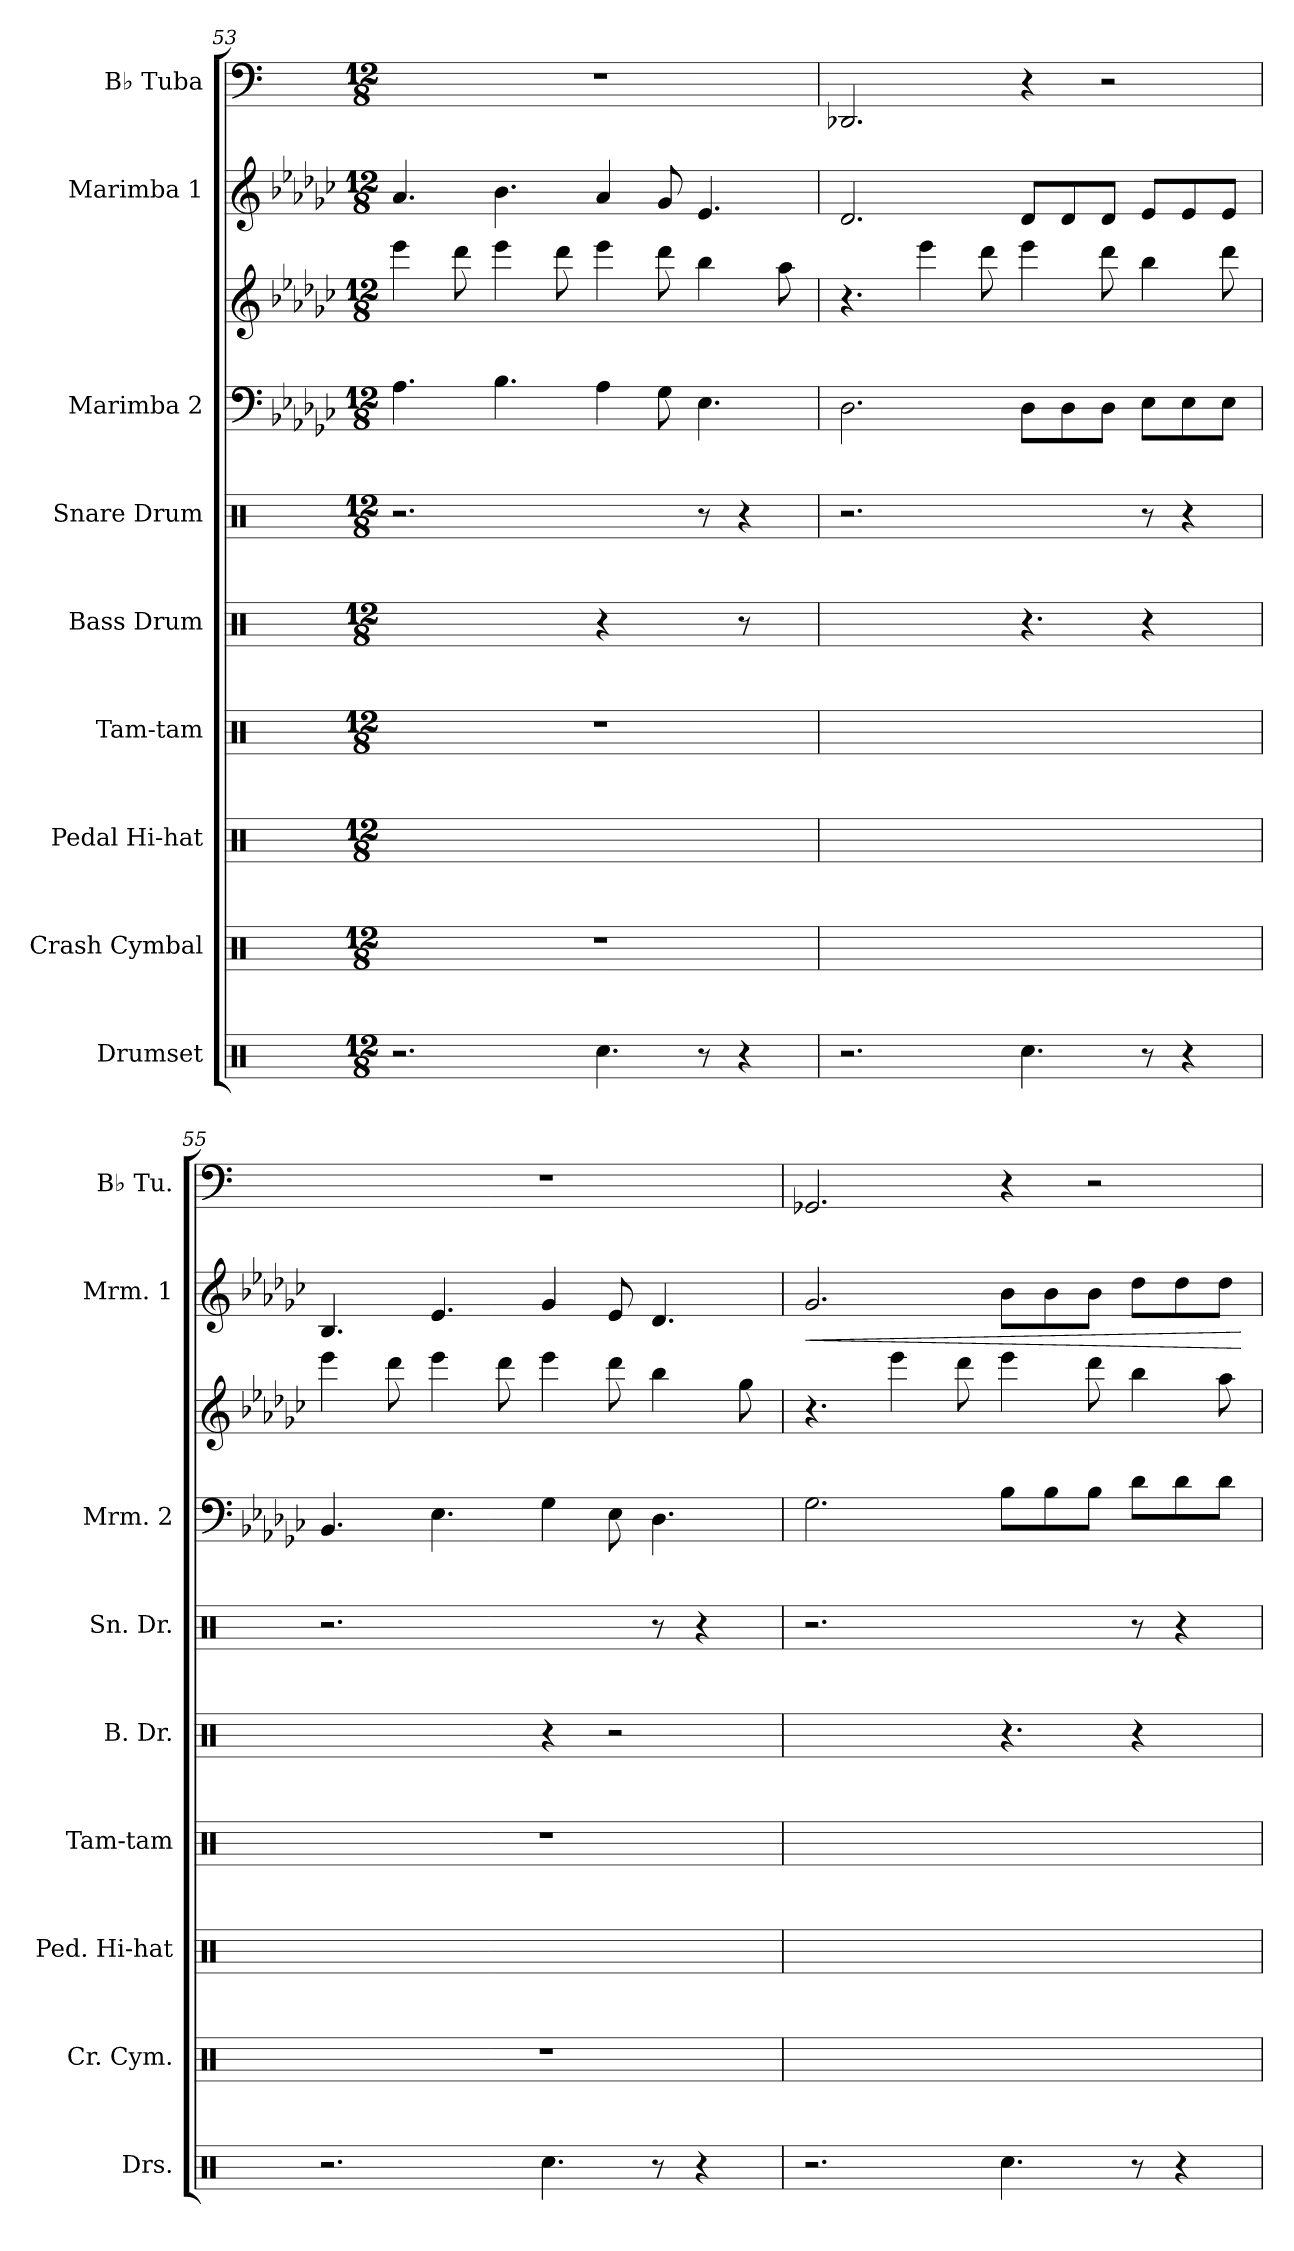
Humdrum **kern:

**kern	**kern	**kern	**kern	**kern	**kern	**kern	**kern	**kern	**dynam	**kern
*part9	*part8	*part7	*part6	*part5	*part4	*part3	*part3	*part2	*part2	*part1
*staff10	*staff9	*staff8	*staff7	*staff6	*staff5	*staff4	*staff3	*staff2	*staff2	*staff1
*I"Drumset	*I"Crash Cymbal	*I"Pedal Hi-hat	*I"Tam-tam	*I"Bass Drum	*I"Snare Drum	*I"Marimba 2	*	*I"Marimba 1	*	*I"B♭ Tuba
*I'Drs.	*I'Cr. Cym.	*I'Ped. Hi-hat	*I'Tam-tam	*I'B. Dr.	*I'Sn. Dr.	*I'Mrm. 2	*	*I'Mrm. 1	*	*I'B♭ Tu.
!!LO:PB:g=z
*clefX	*clefX	*clefX	*clefX	*clefX	*clefX	*clefF4	*clefG2	*clefG2	*	*clefF4
*k[]	*k[]	*k[]	*k[]	*k[]	*k[]	*k[b-e-a-d-g-c-]	*k[b-e-a-d-g-c-]	*k[b-e-a-d-g-c-]	*	*k[]
*C:	*C:	*C:	*C:	*C:	*C:	*G-:	*G-:	*G-:	*	*C:
*M12/8	*M12/8	*M12/8	*M12/8	*M12/8	*M12/8	*M12/8	*M12/8	*M12/8	*	*M12/8
=53	=53	=53	=53	=53	=53	=53	=53	=53	=53	=53
2.r	1.r	4.R\	1.r	4.R\	2.r	4.A-\	4eee-\	4.a-/	.	1.r
.	.	.	.	.	.	.	8ddd-\	.	.	.
.	.	4.R\	.	4.R\	.	4.B-\	4eee-\	4.b-\	.	.
.	.	.	.	.	.	.	8ddd-\	.	.	.
4.Rcc\	.	4.R\	.	4r	4.R\	4A-\	4eee-\	4a-/	.	.
.	.	.	.	4R\	.	8G-\	8ddd-\	8g-/	.	.
8r	.	4.R\	.	.	8r	4.E-\	4bb-\	4.e-/	.	.
4r	.	.	.	8r	4r	.	.	.	.	.
.	.	.	.	8R\	.	.	8aa-\	.	.	.
=54	=54	=54	=54	=54	=54	=54	=54	=54	=54	=54
2.r	1.R	4.R\	1.R	2.R\	2.r	2.D-\	4.r	2.d-/	.	2.DD-X/
.	.	4.R\	.	.	.	.	4eee-\	.	.	.
.	.	.	.	.	.	.	8ddd-\	.	.	.
4.Rcc\	.	4.R\	.	4.r	4.R\	8D-\L	4eee-\	8d-/L	.	4r
.	.	.	.	.	.	8D-\	.	8d-/	.	.
.	.	.	.	.	.	8D-\J	8ddd-\	8d-/J	.	2r
8r	.	4.R\	.	4r	8r	8E-\L	4bb-\	8e-/L	.	.
4r	.	.	.	.	4r	8E-\	.	8e-/	.	.
.	.	.	.	8R\	.	8E-\J	8ddd-\	8e-/J	.	.
=55	=55	=55	=55	=55	=55	=55	=55	=55	=55	=55
2.r	1.r	4.R\	1.r	4.R\	2.r	4.BB-/	4eee-\	4.B-/	.	1.r
.	.	.	.	.	.	.	8ddd-\	.	.	.
.	.	4.R\	.	4.R\	.	4.E-\	4eee-\	4.e-/	.	.
.	.	.	.	.	.	.	8ddd-\	.	.	.
4.Rcc\	.	4.R\	.	4r	4.R\	4G-\	4eee-\	4g-/	.	.
.	.	.	.	2r	.	8E-\	8ddd-\	8e-/	.	.
8r	.	4.R\	.	.	8r	4.D-\	4bb-\	4.d-/	.	.
4r	.	.	.	.	4r	.	.	.	.	.
.	.	.	.	.	.	.	8gg-\	.	.	.
!!LO:PB:g=z
=56	=56	=56	=56	=56	=56	=56	=56	=56	=56	=56
!	!	!	!	!	!	!	!	!	!LO:HP:b	!
2.r	1.R	4.R\	1.R	2.R\	2.r	2.G-\	4.r	2.g-/	<	2.GG-X/
.	.	4.R\	.	.	.	.	4eee-\	.	.	.
.	.	.	.	.	.	.	8ddd-\	.	.	.
4.Rcc\	.	4.R\	.	4.r	4.R\	8B-\L	4eee-\	8b-\L	.	4r
.	.	.	.	.	.	8B-\	.	8b-\	.	.
.	.	.	.	.	.	8B-\J	8ddd-\	8b-\J	.	2r
8r	.	4.R\	.	4r	8r	8d-\L	4bb-\	8dd-\L	.	.
4r	.	.	.	.	4r	8d-\	.	8dd-\	.	.
.	.	.	.	8R\	.	8d-\J	8aa-\	8dd-\J	.	.
.	.	.	.	.	.	.	.	.	[	.
=	=	=	=	=	=	=	=	=	=	=
*-	*-	*-	*-	*-	*-	*-	*-	*-	*-	*-
